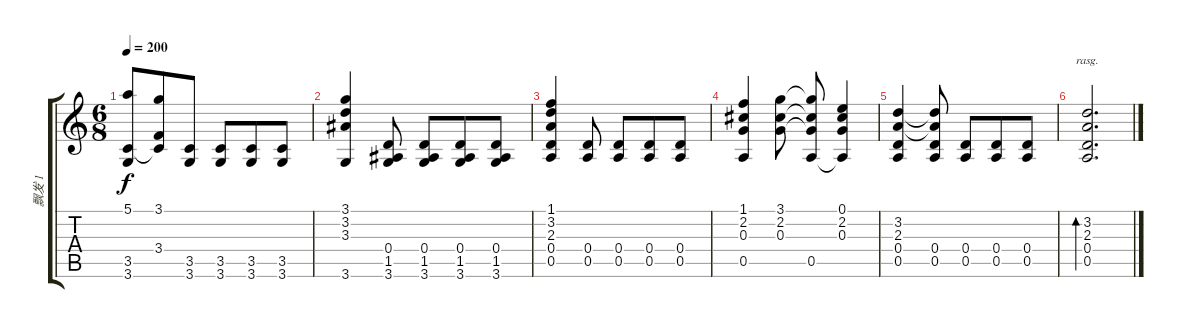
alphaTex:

\track ("飘发 1" "飘发 1") {instrument acousticguitarsteel}
\staff {score tabs}
\tuning (E4 B3 G3 D3 A2 E2) {hide}
\ts (6 8)
\tempo 200
\clef g2
\ks c
(5.1 3.5 3.6).8{dy f} (3.1 3.4{t} 3.5{t}).8 (3.5 3.6).8 (3.5 3.6).8 (3.5 3.6).8 (3.5 3.6).8 |
(3.1 3.2 3.3 3.6).4 (0.4 1.5 3.6).8 (0.4 1.5 3.6).8 (0.4 1.5 3.6).8 (0.4 1.5 3.6).8 |
(1.1 3.2 2.3 0.4 0.5).4 (0.4 0.5).8 (0.4 0.5).8 (0.4 0.5).8 (0.4 0.5).8 |
(1.1 2.2 0.3 0.5).4 (3.1 2.2 0.3).8 (3.1{t} 2.2{t} 0.3{t} 0.5).8 (0.1 2.2 0.3 0.5{t}).4 |
(3.2 2.3 0.4 0.5).4 (3.2{t} 2.3{t} 0.4 0.5).8 (0.4 0.5).8 (0.4 0.5).8 (0.4 0.5).8 |
(3.2 2.3 0.4 0.5).2{d bd 480 rasg ii txt ""}
